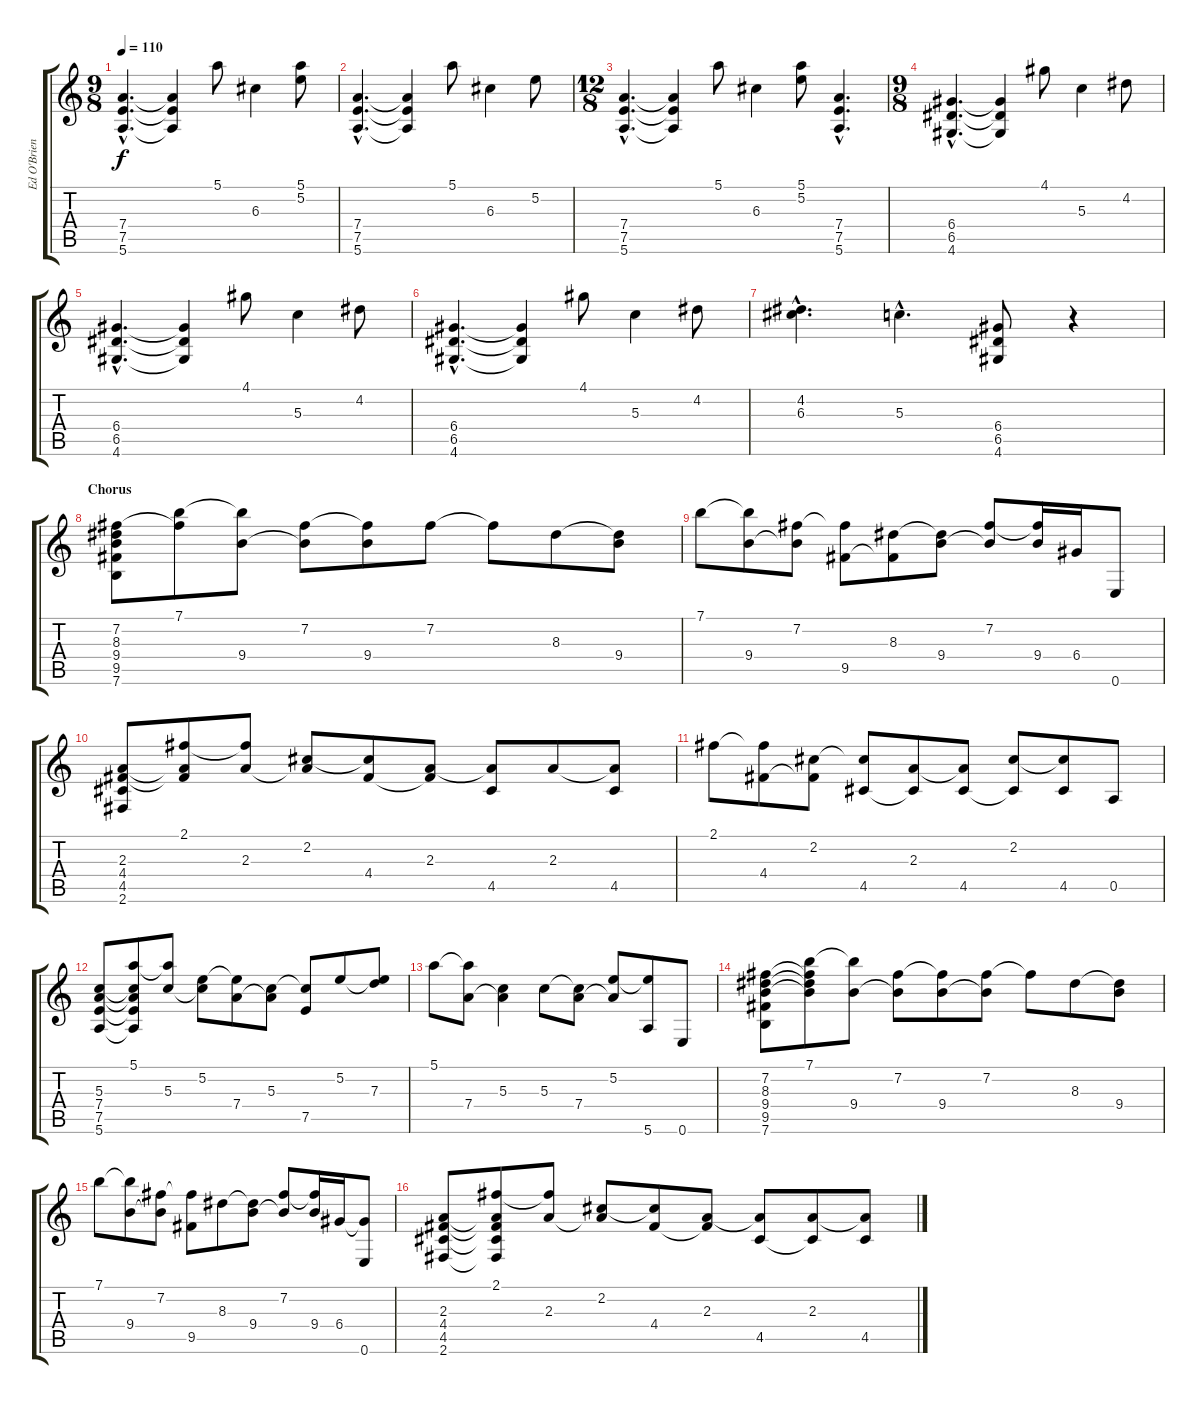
\track ("Ed O'Brien - Guitar" "Ed O'Brien") {instrument electricguitarjazz}
\staff {score tabs}
\tuning (E4 B3 G3 D3 A2 E2) {hide}
\ts (9 8)
\tempo 110
\clef g2
\ks c
(7.4{hac} 7.5{hac} 5.6{hac}).4{d dy f} (7.4{t} 7.5{t} 5.6{t}).4 5.1.8 6.3.4 (5.1 5.2).8 |
(7.4{hac} 7.5{hac} 5.6{hac}).4{d} (7.4{t} 7.5{t} 5.6{t}).4 5.1.8 6.3.4 5.2.8 |
\ts (12 8)
(7.4{hac} 7.5{hac} 5.6{hac}).4{d} (7.4{t} 7.5{t} 5.6{t}).4 5.1.8 6.3.4 (5.1 5.2).8 (7.4{hac} 7.5{hac} 5.6{hac}).4{d} |
\ts (9 8)
(6.4{hac} 6.5{hac} 4.6{hac}).4{d} (6.4{t} 6.5{t} 4.6{t}).4 4.1.8 5.3.4 4.2.8 |
(6.4{hac} 6.5{hac} 4.6{hac}).4{d} (6.4{t} 6.5{t} 4.6{t}).4 4.1.8 5.3.4 4.2.8 |
(6.4{hac} 6.5{hac} 4.6{hac}).4{d} (6.4{t} 6.5{t} 4.6{t}).4 4.1.8 5.3.4 4.2.8 |
(4.2{hac} 6.3{hac}).4{d} 5.3{hac}.4{d} (6.4 6.5 4.6).8 r.4 |
\section ("" "Chorus")
(7.2 8.3 9.4 9.5 7.6).8 (7.1 7.2{t}).8 (7.1{t} 9.4).8 (7.2 9.4{t}).8 (7.2{t} 9.4).8 7.2.8 7.2{t}.8 8.3.8 (8.3{t} 9.4).8 |
7.1.8 (7.1{t} 9.4).8 (7.2 9.4{t}).8 (7.2{t} 9.5).8 (8.3 9.5{t}).8 (8.3{t} 9.4).8 (7.2 9.4{t}).8 (7.2{t} 9.4).16 6.4.16 0.6.8 |
(2.3 4.4 4.5 2.6).8 (2.1 2.3{t} 4.4{t}).8 (2.1{t} 2.3).8 (2.2 2.3{t}).8 (2.2{t} 4.4).8 (2.3 4.4{t}).8 (2.3{t} 4.5).8 2.3.8 (2.3{t} 4.5).8 |
2.1.8 (2.1{t} 4.4).8 (2.2 4.4{t}).8 (2.2{t} 4.5).8 (2.3 4.5{t}).8 (2.3{t} 4.5).8 (2.2 4.5{t}).8 (2.2{t} 4.5).8 0.5.8 |
(5.3 7.4 7.5 5.6).8 (5.1 5.3{t} 7.4{t} 7.5{t} 5.6{t}).8 (5.1{t} 5.3).8 (5.2 5.3{t}).8 (5.2{t} 7.4).8 (5.3 7.4{t}).8 (5.3{t} 7.5).8 5.2.8 (5.2{t} 7.3).8 |
5.1.8 (5.1{t} 7.4).8 (5.3 7.4{t}).4 5.3.8 (5.3{t} 7.4).8 (5.2 7.4{t}).8 (5.2{t} 5.6).8 0.6.8 |
(7.2 8.3 9.4 9.5 7.6).8 (7.1 7.2{t} 8.3{t} 9.4{t}).8 (7.1{t} 9.4).8 (7.2 9.4{t}).8 (7.2{t} 9.4).8 (7.2 9.4{t}).8 7.2{t}.8 8.3.8 (8.3{t} 9.4).8 |
7.1.8 (7.1{t} 9.4).8 (7.2 9.4{t}).8 (7.2{t} 9.5).8 8.3.8 (8.3{t} 9.4).8 (7.2 9.4{t}).8 (7.2{t} 9.4).16 6.4.16 (6.4{t} 0.6).8 |
(2.3 4.4 4.5 2.6).8 (2.1 2.3{t} 4.4{t} 4.5{t} 2.6{t}).8 (2.1{t} 2.3).8 (2.2 2.3{t}).8 (2.2{t} 4.4).8 (2.3 4.4{t}).8 (2.3{t} 4.5).8 (2.3 4.5{t}).8 (2.3{t} 4.5).8
